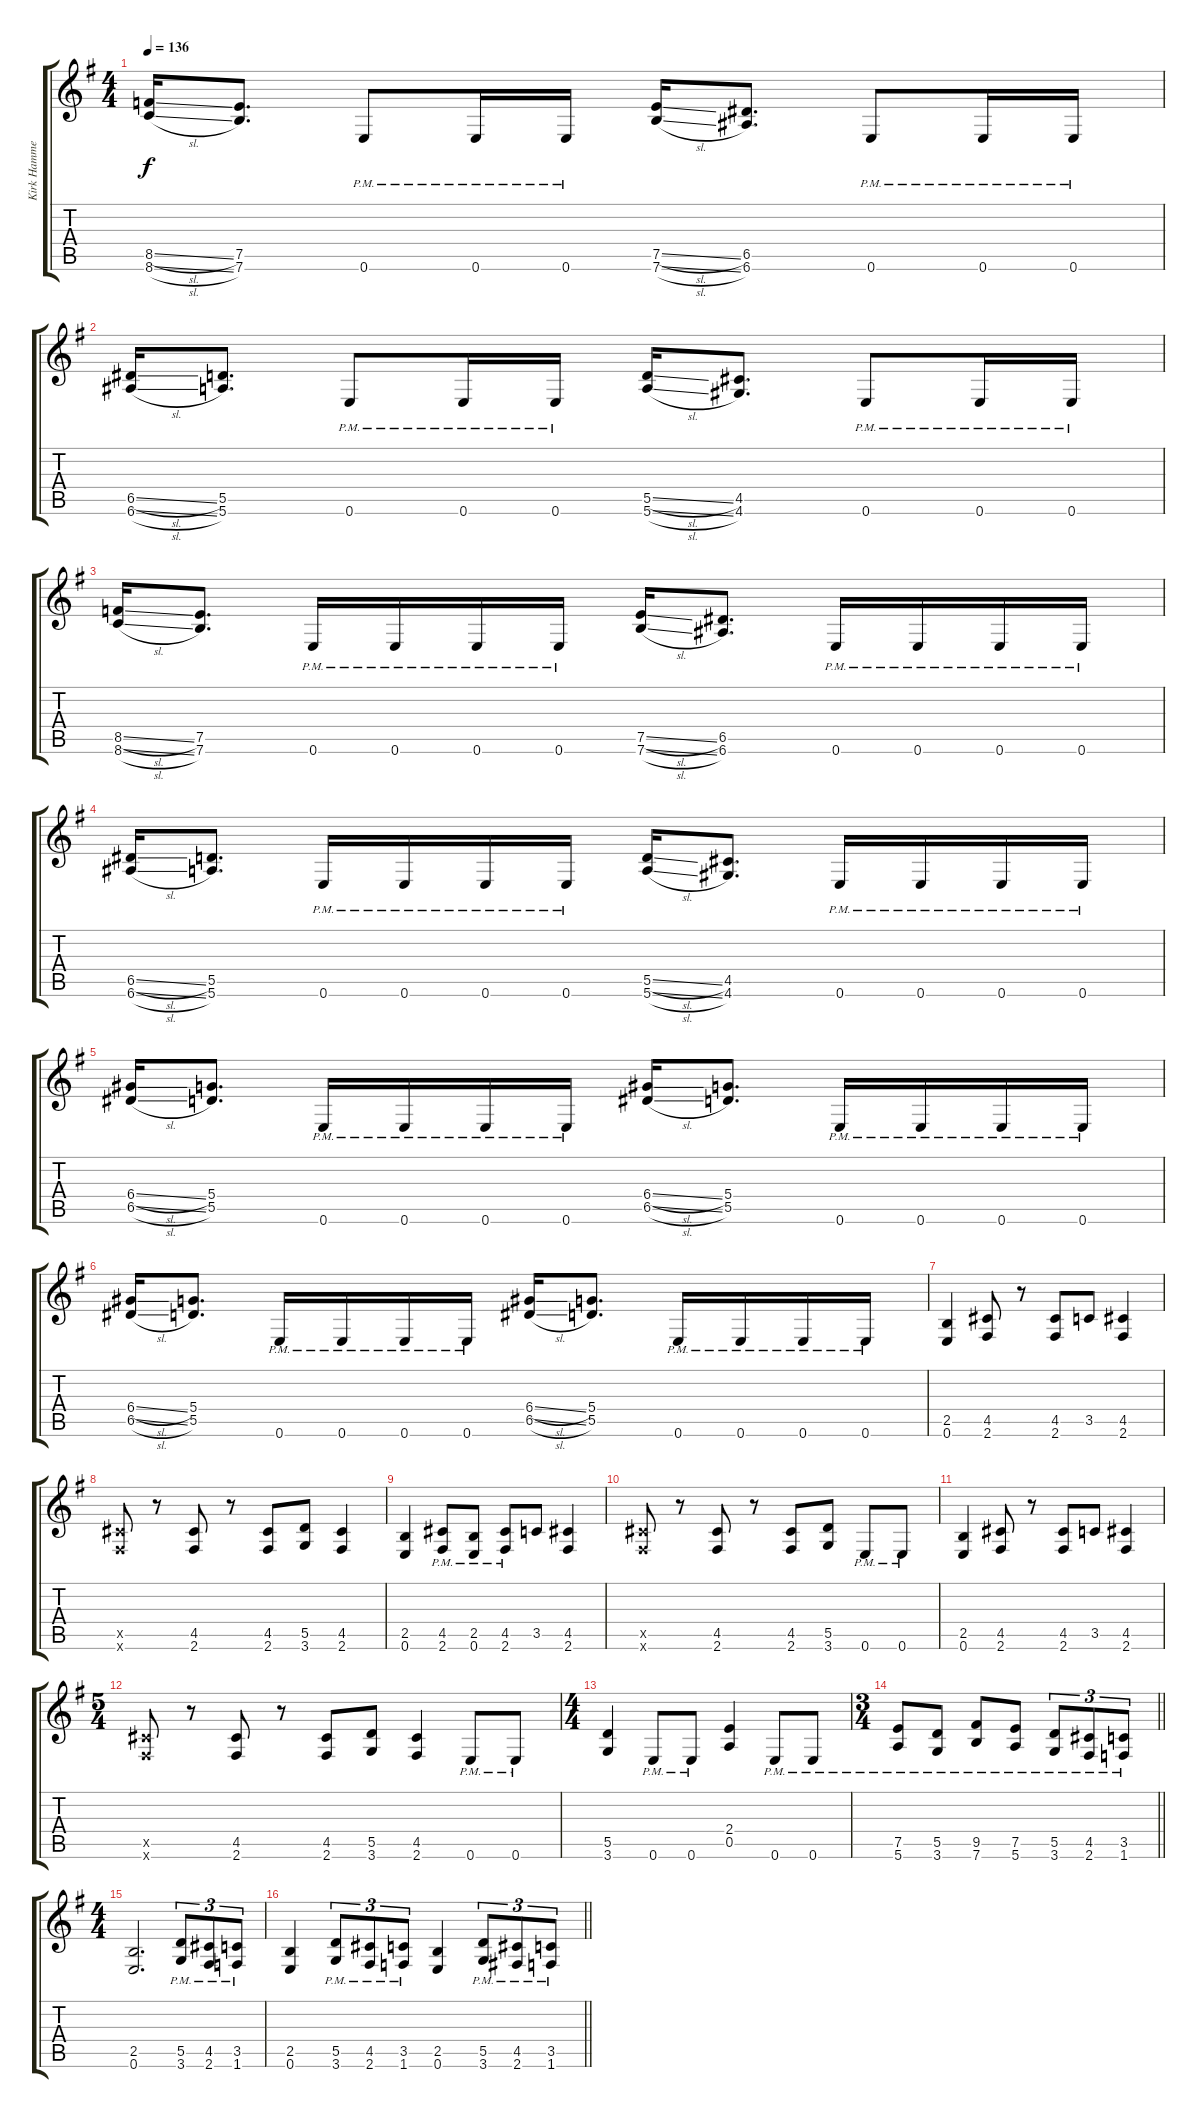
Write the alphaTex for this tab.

\track ("Kirk Hammett" "Kirk Hamme") {instrument overdrivenguitar}
\staff {score tabs}
\tuning (E4 B3 G3 D3 A2 E2) {hide}
\ts (4 4)
\tempo 136
\clef g2
\ks eminor
(8.5{sl} 8.6{sl}).16{dy f} (7.5 7.6).8{d} 0.6{pm}.8 0.6{pm}.16 0.6{pm}.16 (7.5{sl} 7.6{sl}).16 (6.5 6.6).8{d} 0.6{pm}.8 0.6{pm}.16 0.6{pm}.16 |
(6.5{sl} 6.6{sl}).16 (5.5 5.6).8{d} 0.6{pm}.8 0.6{pm}.16 0.6{pm}.16 (5.5{sl} 5.6{sl}).16 (4.5 4.6).8{d} 0.6{pm}.8 0.6{pm}.16 0.6{pm}.16 |
(8.5{sl} 8.6{sl}).16 (7.5 7.6).8{d} 0.6{pm}.16 0.6{pm}.16 0.6{pm}.16 0.6{pm}.16 (7.5{sl} 7.6{sl}).16 (6.5 6.6).8{d} 0.6{pm}.16 0.6{pm}.16 0.6{pm}.16 0.6{pm}.16 |
(6.5{sl} 6.6{sl}).16 (5.5 5.6).8{d} 0.6{pm}.16 0.6{pm}.16 0.6{pm}.16 0.6{pm}.16 (5.5{sl} 5.6{sl}).16 (4.5 4.6).8{d} 0.6{pm}.16 0.6{pm}.16 0.6{pm}.16 0.6{pm}.16 |
(6.4{sl} 6.5{sl}).16 (5.4 5.5).8{d} 0.6{pm}.16 0.6{pm}.16 0.6{pm}.16 0.6{pm}.16 (6.4{sl} 6.5{sl}).16 (5.4 5.5).8{d} 0.6{pm}.16 0.6{pm}.16 0.6{pm}.16 0.6{pm}.16 |
(6.4{sl} 6.5{sl}).16 (5.4 5.5).8{d} 0.6{pm}.16 0.6{pm}.16 0.6{pm}.16 0.6{pm}.16 (6.4{sl} 6.5{sl}).16 (5.4 5.5).8{d} 0.6{pm}.16 0.6{pm}.16 0.6{pm}.16 0.6{pm}.16 |
(2.5 0.6).4 (4.5 2.6).8 r.8 (4.5 2.6).8 3.5.8 (4.5 2.6).4 |
(4.5{x} 2.6{x}).8 r.8 (4.5 2.6).8 r.8 (4.5 2.6).8 (5.5 3.6).8 (4.5 2.6).4 |
(2.5 0.6).4 (4.5{pm} 2.6{pm}).8 (2.5{pm} 0.6{pm}).8 (4.5{pm} 2.6{pm}).8 3.5.8 (4.5 2.6).4 |
(4.5{x} 2.6{x}).8 r.8 (4.5 2.6).8 r.8 (4.5 2.6).8 (5.5 3.6).8 0.6{pm}.8 0.6{pm}.8 |
(2.5 0.6).4 (4.5 2.6).8 r.8 (4.5 2.6).8 3.5.8 (4.5 2.6).4 |
\ts (5 4)
(4.5{x} 2.6{x}).8 r.8 (4.5 2.6).8 r.8 (4.5 2.6).8 (5.5 3.6).8 (4.5 2.6).4 0.6{pm}.8 0.6{pm}.8 |
\ts (4 4)
(5.5 3.6).4 0.6{pm}.8 0.6{pm}.8 (2.4 0.5).4 0.6{pm}.8 0.6{pm}.8 |
\ts (3 4)
\barLineRight lightlight
(7.5{pm} 5.6{pm}).8 (5.5{pm} 3.6{pm}).8 (9.5{pm} 7.6{pm}).8 (7.5{pm} 5.6{pm}).8 (5.5{pm} 3.6{pm}).8{tu (3 2)} (4.5{pm} 2.6{pm}).8{tu (3 2)} (3.5{pm} 1.6{pm}).8{tu (3 2)} |
\ts (4 4)
(2.5 0.6).2{d} (5.5{pm} 3.6{pm}).8{tu (3 2)} (4.5{pm} 2.6{pm}).8{tu (3 2)} (3.5{pm} 1.6{pm}).8{tu (3 2)} |
\barLineRight lightlight
(2.5 0.6).4 (5.5{pm} 3.6{pm}).8{tu (3 2)} (4.5{pm} 2.6{pm}).8{tu (3 2)} (3.5{pm} 1.6{pm}).8{tu (3 2)} (2.5 0.6).4 (5.5{pm} 3.6{pm}).8{tu (3 2)} (4.5{pm} 2.6{pm}).8{tu (3 2)} (3.5{pm} 1.6{pm}).8{tu (3 2)}
